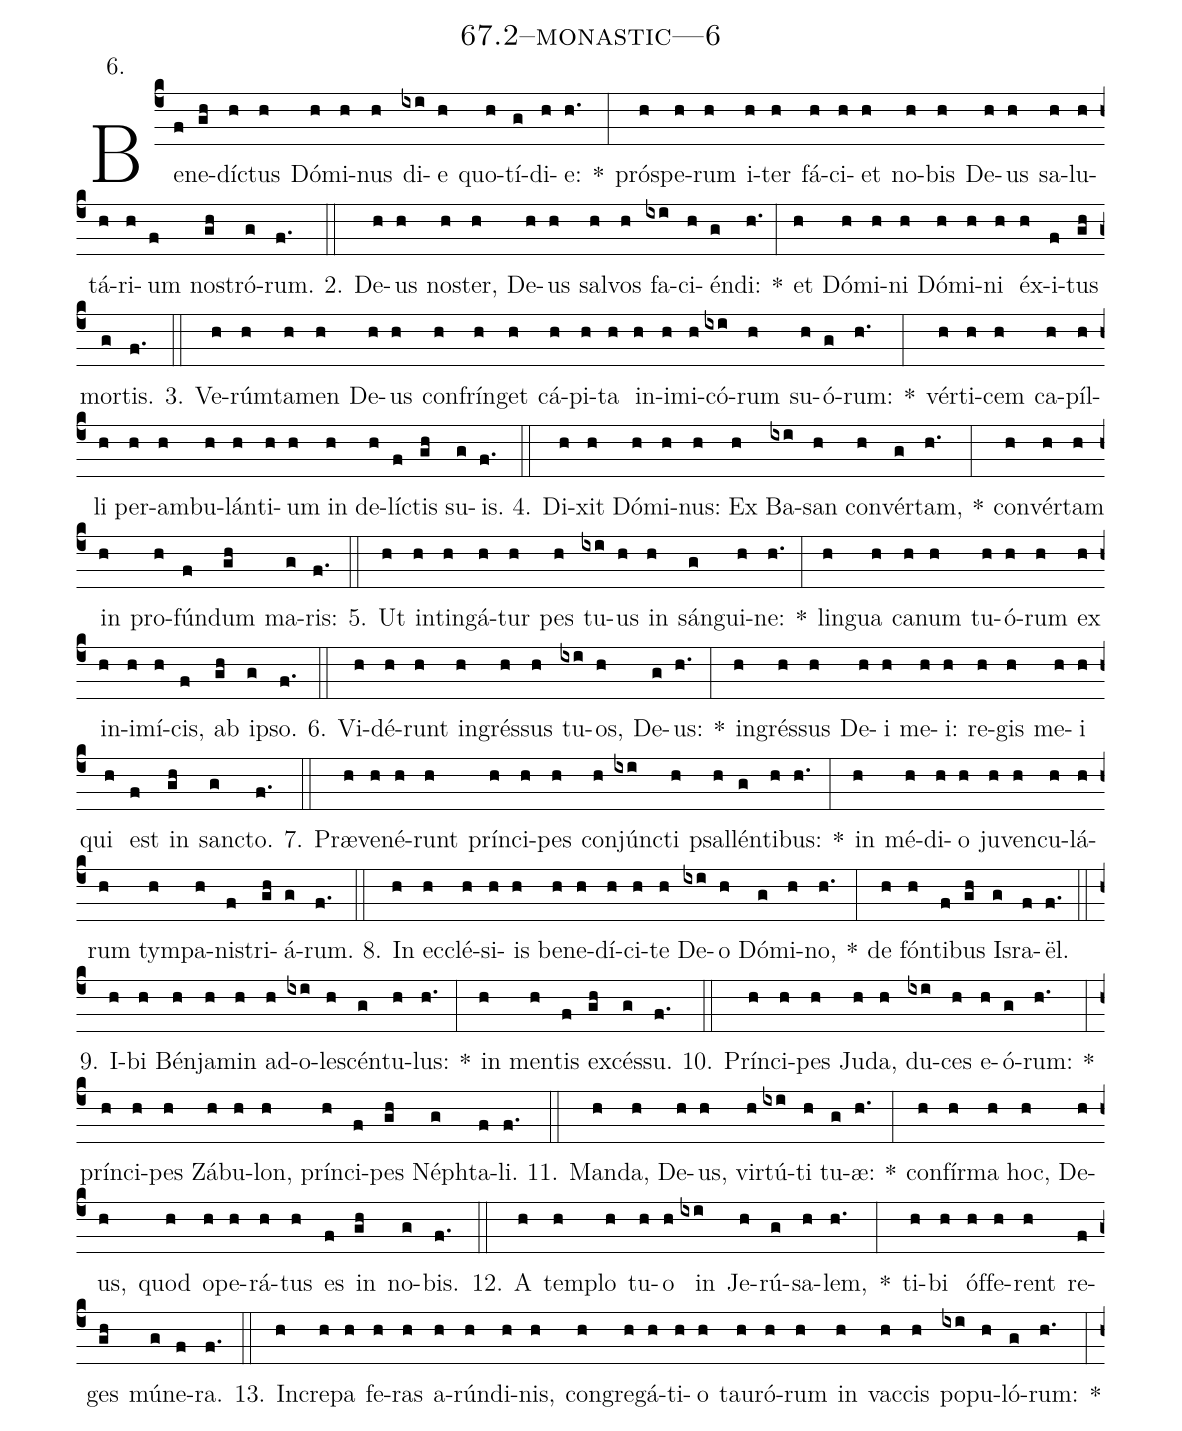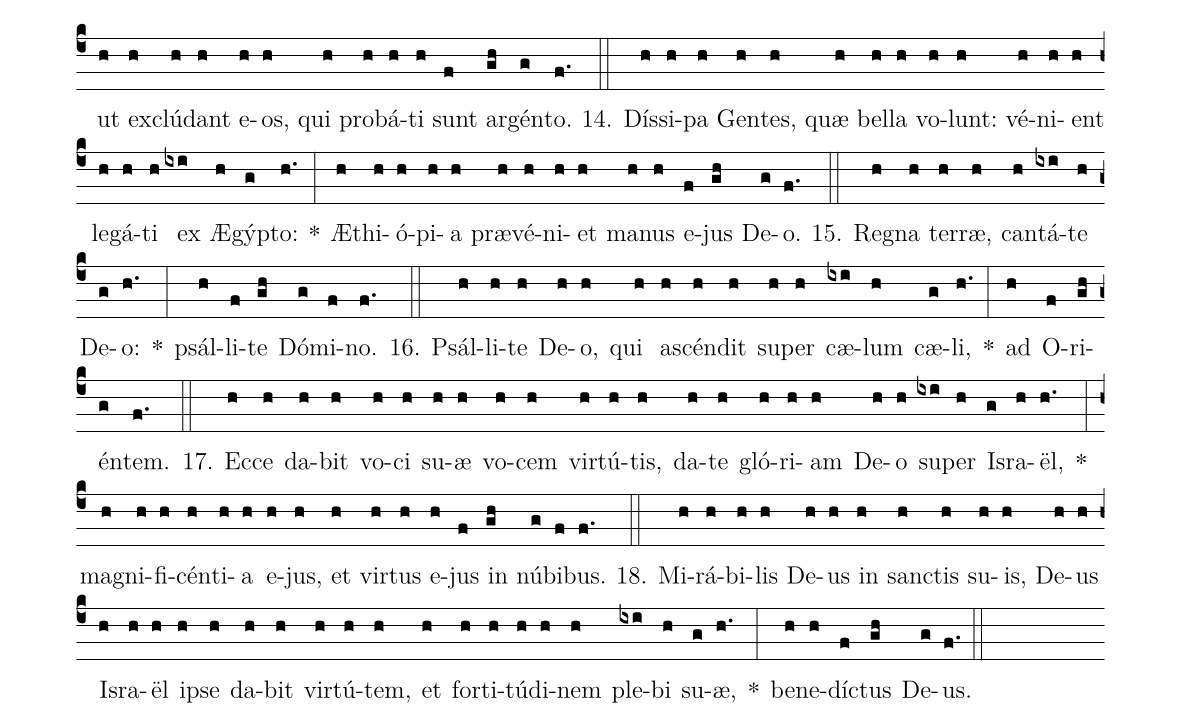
name: 67.2--monastic---6;
annotation: 6.;
%%
(c4)Be(f)ne(gh)díc(h)tus(h) Dó(h)mi(h)nus(h) di(ixi)e(h) quo(h)tí(g)di(h)e:(h.) *(:) pró(h)spe(h)rum(h) i(h)ter(h) fá(h)ci(h)et(h) no(h)bis(h) De(h)us(h) sa(h)lu(h)tá(h)ri(h)um(f) nos(gh)tró(g)rum.(f.) (::)
2. De(h)us(h) nos(h)ter,(h) De(h)us(h) sal(h)vos(h) fa(ixi)ci(h)én(g)di:(h.) *(:) et(h) Dó(h)mi(h)ni(h) Dó(h)mi(h)ni(h) éx(h)i(f)tus(gh) mor(g)tis.(f.) (::)
3. Ve(h)rúm(h)ta(h)men(h) De(h)us(h) con(h)frín(h)get(h) cá(h)pi(h)ta(h) in(h)i(h)mi(h)có(ixi)rum(h) su(h)ó(g)rum:(h.) *(:) vér(h)ti(h)cem(h) ca(h)píl(h)li(h) per(h)am(h)bu(h)lán(h)ti(h)um(h) in(h) de(h)líc(f)tis(gh) su(g)is.(f.) (::)
4. Di(h)xit(h) Dó(h)mi(h)nus:(h) Ex(h) Ba(ixi)san(h) con(h)vér(g)tam,(h.) *(:) con(h)vér(h)tam(h) in(h) pro(h)fún(f)dum(gh) ma(g)ris:(f.) (::)
5. Ut(h) in(h)tin(h)gá(h)tur(h) pes(h) tu(ixi)us(h) in(h) sán(g)gui(h)ne:(h.) *(:) lin(h)gua(h) ca(h)num(h) tu(h)ó(h)rum(h) ex(h) in(h)i(h)mí(h)cis,(f) ab(gh) ip(g)so.(f.) (::)
6. Vi(h)dé(h)runt(h) in(h)grés(h)sus(h) tu(ixi)os,(h) De(g)us:(h.) *(:) in(h)grés(h)sus(h) De(h)i(h) me(h)i:(h) re(h)gis(h) me(h)i(h) qui(h) est(f) in(gh) sanc(g)to.(f.) (::)
7. Præ(h)ve(h)né(h)runt(h) prín(h)ci(h)pes(h) con(h)júnc(ixi)ti(h) psal(h)lén(g)ti(h)bus:(h.) *(:) in(h) mé(h)di(h)o(h) ju(h)ven(h)cu(h)lá(h)rum(h) tym(h)pa(h)nis(f)tri(gh)á(g)rum.(f.) (::)
8. In(h) ec(h)clé(h)si(h)is(h) be(h)ne(h)dí(h)ci(h)te(h) De(ixi)o(h) Dó(g)mi(h)no,(h.) *(:) de(h) fón(h)ti(f)bus(gh) Is(g)ra(f)ël.(f.) (::)
9. I(h)bi(h) Bén(h)ja(h)min(h) ad(h)o(ixi)le(h)scén(g)tu(h)lus:(h.) *(:) in(h) men(h)tis(f) ex(gh)cés(g)su.(f.) (::)
10. Prín(h)ci(h)pes(h) Ju(h)da,(h) du(ixi)ces(h) e(h)ó(g)rum:(h.) *(:) prín(h)ci(h)pes(h) Zá(h)bu(h)lon,(h) prín(h)ci(f)pes(gh) Néph(g)ta(f)li.(f.) (::)
11. Man(h)da,(h) De(h)us,(h) vir(h)tú(ixi)ti(h) tu(g)æ:(h.) *(:) con(h)fír(h)ma(h) hoc,(h) De(h)us,(h) quod(h) o(h)pe(h)rá(h)tus(h) es(f) in(gh) no(g)bis.(f.) (::)
12. A(h) tem(h)plo(h) tu(h)o(h) in(ixi) Je(h)rú(g)sa(h)lem,(h.) *(:) ti(h)bi(h) óf(h)fe(h)rent(h) re(f)ges(gh) mú(g)ne(f)ra.(f.) (::)
13. In(h)cre(h)pa(h) fe(h)ras(h) a(h)rún(h)di(h)nis,(h) con(h)gre(h)gá(h)ti(h)o(h) tau(h)ró(h)rum(h) in(h) vac(h)cis(h) po(ixi)pu(h)ló(g)rum:(h.) *(:) ut(h) ex(h)clú(h)dant(h) e(h)os,(h) qui(h) pro(h)bá(h)ti(h) sunt(f) ar(gh)gén(g)to.(f.) (::)
14. Dís(h)si(h)pa(h) Gen(h)tes,(h) quæ(h) bel(h)la(h) vo(h)lunt:(h) vé(h)ni(h)ent(h) le(h)gá(h)ti(h) ex(ixi) Æ(h)gýp(g)to:(h.) *(:) Æ(h)thi(h)ó(h)pi(h)a(h) præ(h)vé(h)ni(h)et(h) ma(h)nus(h) e(f)jus(gh) De(g)o.(f.) (::)
15. Re(h)gna(h) ter(h)ræ,(h) can(h)tá(ixi)te(h) De(g)o:(h.) *(:) psál(h)li(f)te(gh) Dó(g)mi(f)no.(f.) (::)
16. Psál(h)li(h)te(h) De(h)o,(h) qui(h) a(h)scén(h)dit(h) su(h)per(h) cæ(ixi)lum(h) cæ(g)li,(h.) *(:) ad(h) O(f)ri(gh)én(g)tem.(f.) (::)
17. Ec(h)ce(h) da(h)bit(h) vo(h)ci(h) su(h)æ(h) vo(h)cem(h) vir(h)tú(h)tis,(h) da(h)te(h) gló(h)ri(h)am(h) De(h)o(h) su(ixi)per(h) Is(g)ra(h)ël,(h.) *(:) ma(h)gni(h)fi(h)cén(h)ti(h)a(h) e(h)jus,(h) et(h) vir(h)tus(h) e(h)jus(f) in(gh) nú(g)bi(f)bus.(f.) (::)
18. Mi(h)rá(h)bi(h)lis(h) De(h)us(h) in(h) sanc(h)tis(h) su(h)is,(h) De(h)us(h) Is(h)ra(h)ël(h) ip(h)se(h) da(h)bit(h) vir(h)tú(h)tem,(h) et(h) for(h)ti(h)tú(h)di(h)nem(h) ple(ixi)bi(h) su(g)æ,(h.) *(:) be(h)ne(h)díc(f)tus(gh) De(g)us.(f.) (::)
